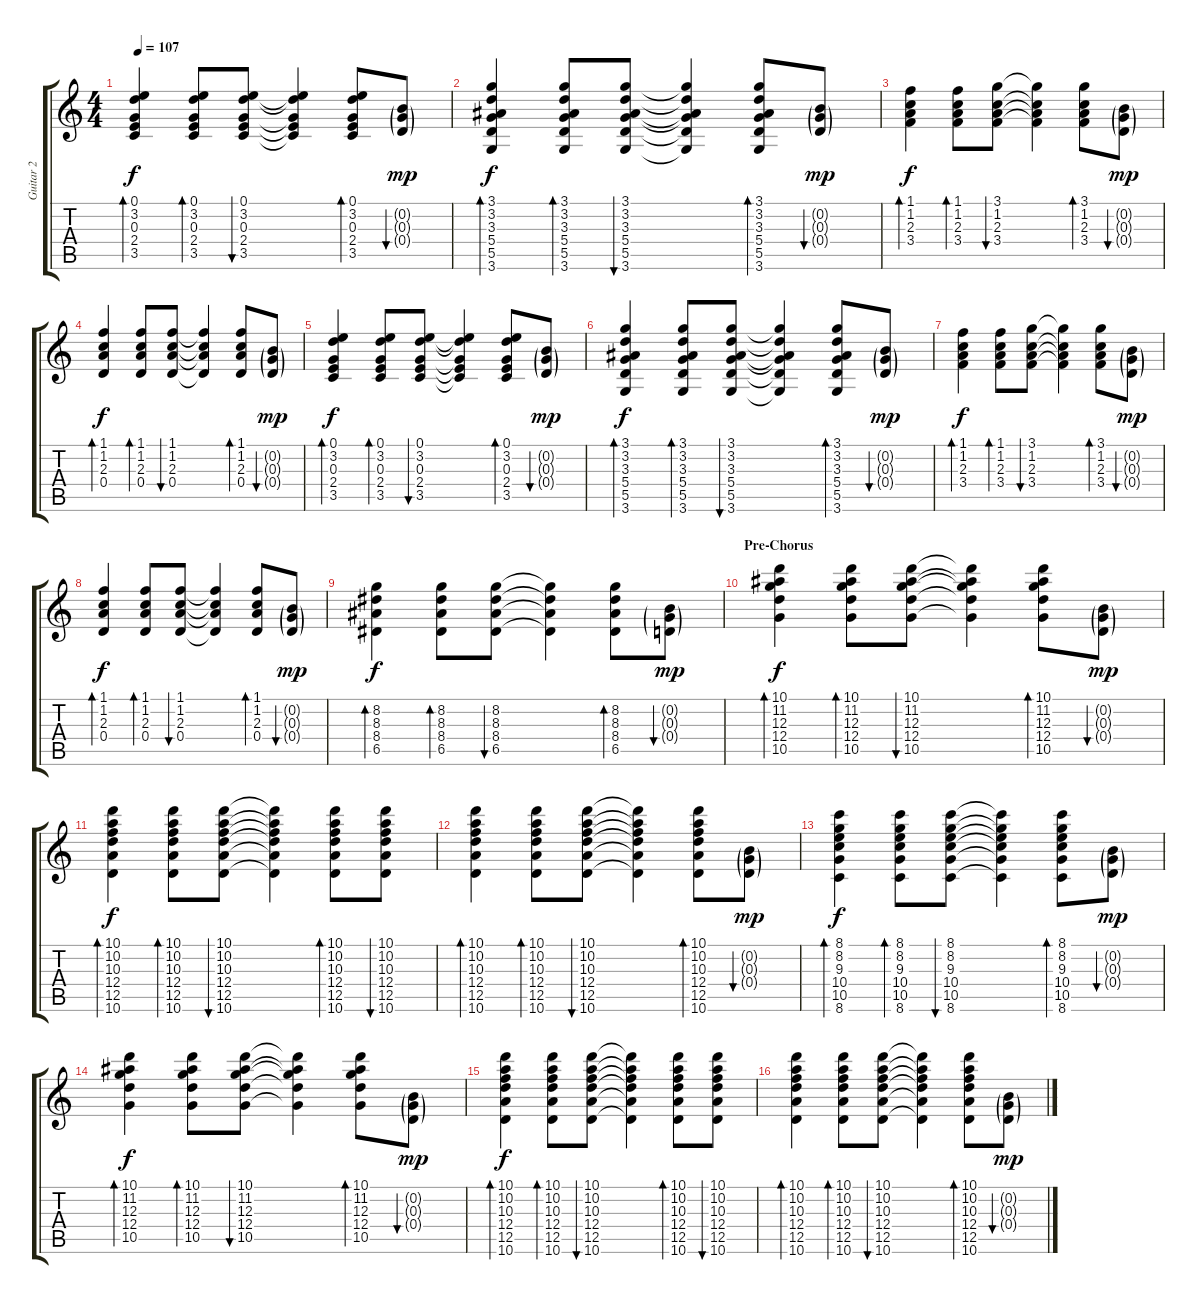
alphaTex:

\track ("Guitar 2" "Guitar 2") {instrument electricguitarjazz}
\staff {score tabs}
\tuning (E4 B3 G3 D3 A2 E2) {hide}
\ts (4 4)
\tempo 107
\clef g2
\ks c
(0.1 3.2 0.3 2.4 3.5).4{bd 60 dy f} (0.1 3.2 0.3 2.4 3.5).8{bd 60} (0.1 3.2 0.3 2.4 3.5).8{bu 60} (0.1{t} 3.2{t} 0.3{t} 2.4{t} 3.5{t}).4 (0.1 3.2 0.3 2.4 3.5).8{bd 60} (0.2{g} 0.3{g} 0.4{g}).8{bu 60 dy mp} |
(3.1 3.2 3.3 5.4 5.5 3.6).4{bd 60 dy f} (3.1 3.2 3.3 5.4 5.5 3.6).8{bd 60} (3.1 3.2 3.3 5.4 5.5 3.6).8{bu 60} (3.1{t} 3.2{t} 3.3{t} 5.4{t} 5.5{t} 3.6{t}).4 (3.1 3.2 3.3 5.4 5.5 3.6).8{bd 60} (0.2{g} 0.3{g} 0.4{g}).8{bu 60 dy mp} |
(1.1 1.2 2.3 3.4).4{bd 60 dy f} (1.1 1.2 2.3 3.4).8{bd 60} (3.1 1.2 2.3 3.4).8{bu 60} (3.1{t} 1.2{t} 2.3{t} 3.4{t}).4 (3.1 1.2 2.3 3.4).8{bd 60} (0.2{g} 0.3{g} 0.4{g}).8{bu 60 dy mp} |
(1.1 1.2 2.3 0.4).4{bd 60 dy f} (1.1 1.2 2.3 0.4).8{bd 60} (1.1 1.2 2.3 0.4).8{bu 60} (1.1{t} 1.2{t} 2.3{t} 0.4{t}).4 (1.1 1.2 2.3 0.4).8{bd 60} (0.2{g} 0.3{g} 0.4{g}).8{bu 60 dy mp} |
(0.1 3.2 0.3 2.4 3.5).4{bd 60 dy f} (0.1 3.2 0.3 2.4 3.5).8{bd 60} (0.1 3.2 0.3 2.4 3.5).8{bu 60} (0.1{t} 3.2{t} 0.3{t} 2.4{t} 3.5{t}).4 (0.1 3.2 0.3 2.4 3.5).8{bd 60} (0.2{g} 0.3{g} 0.4{g}).8{bu 60 dy mp} |
(3.1 3.2 3.3 5.4 5.5 3.6).4{bd 60 dy f} (3.1 3.2 3.3 5.4 5.5 3.6).8{bd 60} (3.1 3.2 3.3 5.4 5.5 3.6).8{bu 60} (3.1{t} 3.2{t} 3.3{t} 5.4{t} 5.5{t} 3.6{t}).4 (3.1 3.2 3.3 5.4 5.5 3.6).8{bd 60} (0.2{g} 0.3{g} 0.4{g}).8{bu 60 dy mp} |
(1.1 1.2 2.3 3.4).4{bd 60 dy f} (1.1 1.2 2.3 3.4).8{bd 60} (3.1 1.2 2.3 3.4).8{bu 60} (3.1{t} 1.2{t} 2.3{t} 3.4{t}).4 (3.1 1.2 2.3 3.4).8{bd 60} (0.2{g} 0.3{g} 0.4{g}).8{bu 60 dy mp} |
(1.1 1.2 2.3 0.4).4{bd 60 dy f} (1.1 1.2 2.3 0.4).8{bd 60} (1.1 1.2 2.3 0.4).8{bu 60} (1.1{t} 1.2{t} 2.3{t} 0.4{t}).4 (1.1 1.2 2.3 0.4).8{bd 60} (0.2{g} 0.3{g} 0.4{g}).8{bu 60 dy mp} |
(8.2 8.3 8.4 6.5).4{bd 60 dy f} (8.2 8.3 8.4 6.5).8{bd 60} (8.2 8.3 8.4 6.5).8{bu 60} (8.2{t} 8.3{t} 8.4{t} 6.5{t}).4 (8.2 8.3 8.4 6.5).8{bd 60} (0.2{g} 0.3{g} 0.4{g}).8{bu 60 dy mp} |
\section ("" "Pre-Chorus")
(10.1 11.2 12.3 12.4 10.5).4{bd 60 dy f} (10.1 11.2 12.3 12.4 10.5).8{bd 60} (10.1 11.2 12.3 12.4 10.5).8{bu 60} (10.1{t} 11.2{t} 12.3{t} 12.4{t} 10.5{t}).4 (10.1 11.2 12.3 12.4 10.5).8{bd 60} (0.2{g} 0.3{g} 0.4{g}).8{bu 60 dy mp} |
(10.1 10.2 10.3 12.4 12.5 10.6).4{bd 60 dy f} (10.1 10.2 10.3 12.4 12.5 10.6).8{bd 60} (10.1 10.2 10.3 12.4 12.5 10.6).8{bu 60} (10.1{t} 10.2{t} 10.3{t} 12.4{t} 12.5{t} 10.6{t}).4 (10.1 10.2 10.3 12.4 12.5 10.6).8{bd 60} (10.1 10.2 10.3 12.4 12.5 10.6).8{bu 60} |
(10.1 10.2 10.3 12.4 12.5 10.6).4{bd 60} (10.1 10.2 10.3 12.4 12.5 10.6).8{bd 60} (10.1 10.2 10.3 12.4 12.5 10.6).8{bu 60} (10.1{t} 10.2{t} 10.3{t} 12.4{t} 12.5{t} 10.6{t}).4 (10.1 10.2 10.3 12.4 12.5 10.6).8{bd 60} (0.2{g} 0.3{g} 0.4{g}).8{bu 60 dy mp} |
(8.1 8.2 9.3 10.4 10.5 8.6).4{bd 60 dy f} (8.1 8.2 9.3 10.4 10.5 8.6).8{bd 60} (8.1 8.2 9.3 10.4 10.5 8.6).8{bu 60} (8.1{t} 8.2{t} 9.3{t} 10.4{t} 10.5{t} 8.6{t}).4 (8.1 8.2 9.3 10.4 10.5 8.6).8{bd 60} (0.2{g} 0.3{g} 0.4{g}).8{bu 60 dy mp} |
(10.1 11.2 12.3 12.4 10.5).4{bd 60 dy f} (10.1 11.2 12.3 12.4 10.5).8{bd 60} (10.1 11.2 12.3 12.4 10.5).8{bu 60} (10.1{t} 11.2{t} 12.3{t} 12.4{t} 10.5{t}).4 (10.1 11.2 12.3 12.4 10.5).8{bd 60} (0.2{g} 0.3{g} 0.4{g}).8{bu 60 dy mp} |
(10.1 10.2 10.3 12.4 12.5 10.6).4{bd 60 dy f} (10.1 10.2 10.3 12.4 12.5 10.6).8{bd 60} (10.1 10.2 10.3 12.4 12.5 10.6).8{bu 60} (10.1{t} 10.2{t} 10.3{t} 12.4{t} 12.5{t} 10.6{t}).4 (10.1 10.2 10.3 12.4 12.5 10.6).8{bd 60} (10.1 10.2 10.3 12.4 12.5 10.6).8{bu 60} |
(10.1 10.2 10.3 12.4 12.5 10.6).4{bd 60} (10.1 10.2 10.3 12.4 12.5 10.6).8{bd 60} (10.1 10.2 10.3 12.4 12.5 10.6).8{bu 60} (10.1{t} 10.2{t} 10.3{t} 12.4{t} 12.5{t} 10.6{t}).4 (10.1 10.2 10.3 12.4 12.5 10.6).8{bd 60} (0.2{g} 0.3{g} 0.4{g}).8{bu 60 dy mp}
